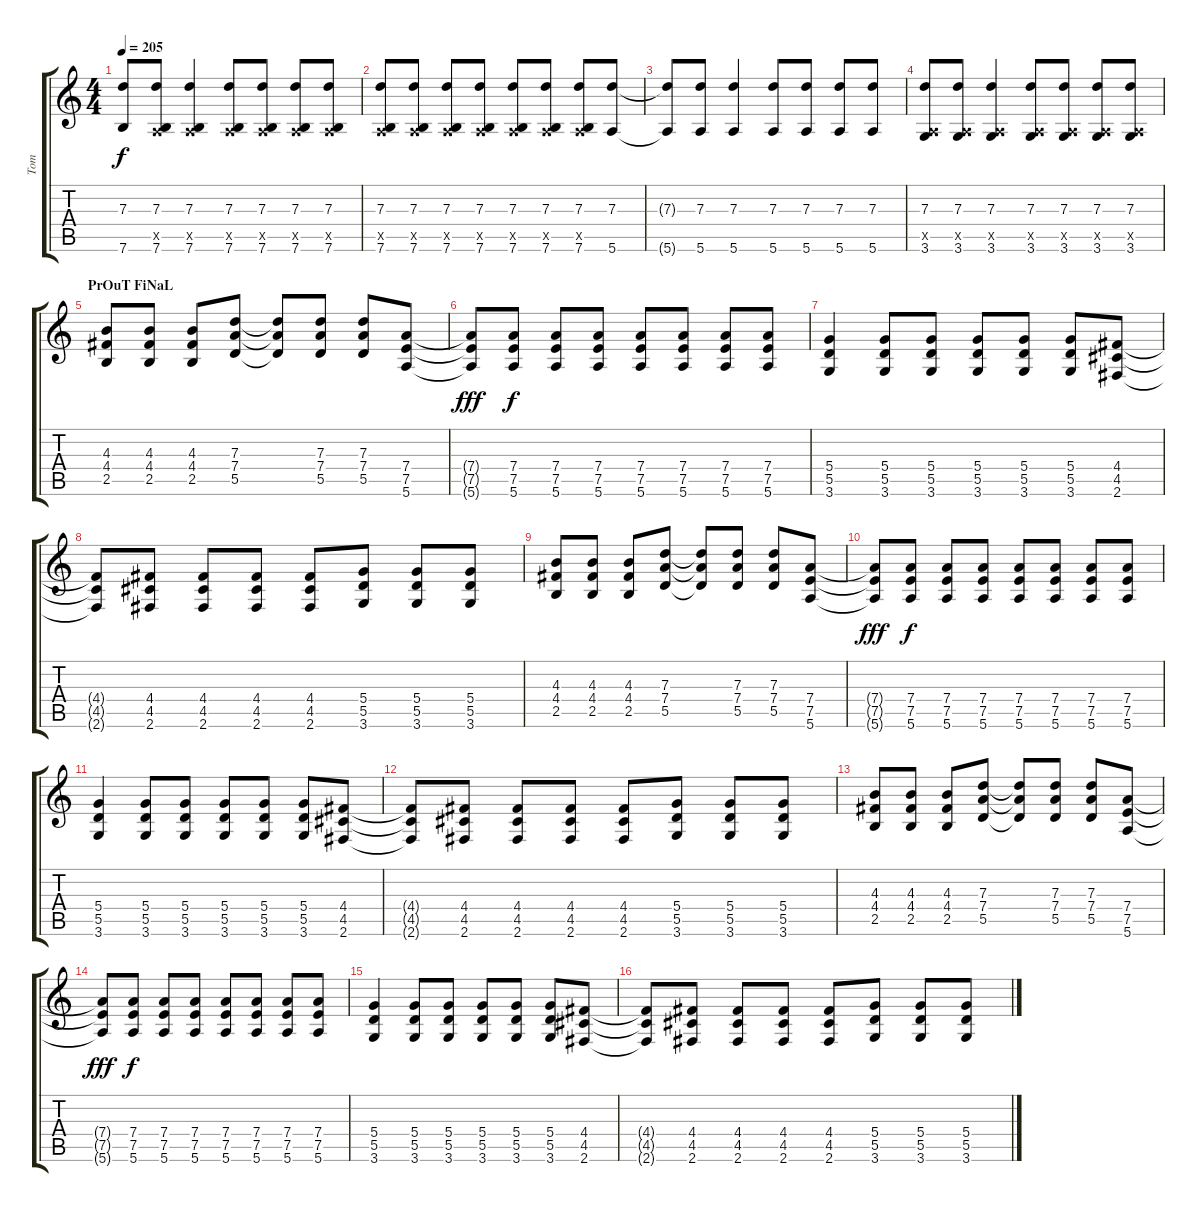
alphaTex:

\track ("Tom" "Tom") {instrument distortionguitar}
\staff {score tabs}
\tuning (E4 B3 G3 D3 A2 E2) {hide}
\ts (4 4)
\tempo 205
\clef g2
\ks c
(7.3{t} 7.6{t}).8{dy f} (7.3 0.5{x} 7.6).8 (7.3 0.5{x} 7.6).4 (7.3 0.5{x} 7.6).8 (7.3 0.5{x} 7.6).8 (7.3 0.5{x} 7.6).8 (7.3 0.5{x} 7.6).8 |
(7.3 0.5{x} 7.6).8 (7.3 0.5{x} 7.6).8 (7.3 0.5{x} 7.6).8 (7.3 0.5{x} 7.6).8 (7.3 0.5{x} 7.6).8 (7.3 0.5{x} 7.6).8 (7.3 0.5{x} 7.6).8 (7.3 5.6).8 |
(7.3{t} 5.6{t}).8 (7.3 5.6).8 (7.3 5.6).4 (7.3 5.6).8 (7.3 5.6).8 (7.3 5.6).8 (7.3 5.6).8 |
(7.3 0.5{x} 3.6).8 (7.3 0.5{x} 3.6).8 (7.3 0.5{x} 3.6).4 (7.3 0.5{x} 3.6).8 (7.3 0.5{x} 3.6).8 (7.3 0.5{x} 3.6).8 (7.3 0.5{x} 3.6).8 |
\section ("" "PrOuT FiNaL")
(4.3 4.4 2.5).8 (4.3 4.4 2.5).8 (4.3 4.4 2.5).8 (7.3 7.4 5.5).8 (7.3{t} 7.4{t} 5.5{t}).8 (7.3 7.4 5.5).8 (7.3 7.4 5.5).8 (7.4 7.5 5.6).8 |
(7.4{t} 7.5{t} 5.6{t}).8{dy fff} (7.4 7.5 5.6).8{dy f} (7.4 7.5 5.6).8 (7.4 7.5 5.6).8 (7.4 7.5 5.6).8 (7.4 7.5 5.6).8 (7.4 7.5 5.6).8 (7.4 7.5 5.6).8 |
(5.4 5.5 3.6).4 (5.4 5.5 3.6).8 (5.4 5.5 3.6).8 (5.4 5.5 3.6).8 (5.4 5.5 3.6).8 (5.4 5.5 3.6).8 (4.4 4.5 2.6).8 |
(4.4{t} 4.5{t} 2.6{t}).8 (4.4 4.5 2.6).8 (4.4 4.5 2.6).8 (4.4 4.5 2.6).8 (4.4 4.5 2.6).8 (5.4 5.5 3.6).8 (5.4 5.5 3.6).8 (5.4 5.5 3.6).8 |
(4.3 4.4 2.5).8 (4.3 4.4 2.5).8 (4.3 4.4 2.5).8 (7.3 7.4 5.5).8 (7.3{t} 7.4{t} 5.5{t}).8 (7.3 7.4 5.5).8 (7.3 7.4 5.5).8 (7.4 7.5 5.6).8 |
(7.4{t} 7.5{t} 5.6{t}).8{dy fff} (7.4 7.5 5.6).8{dy f} (7.4 7.5 5.6).8 (7.4 7.5 5.6).8 (7.4 7.5 5.6).8 (7.4 7.5 5.6).8 (7.4 7.5 5.6).8 (7.4 7.5 5.6).8 |
(5.4 5.5 3.6).4 (5.4 5.5 3.6).8 (5.4 5.5 3.6).8 (5.4 5.5 3.6).8 (5.4 5.5 3.6).8 (5.4 5.5 3.6).8 (4.4 4.5 2.6).8 |
(4.4{t} 4.5{t} 2.6{t}).8 (4.4 4.5 2.6).8 (4.4 4.5 2.6).8 (4.4 4.5 2.6).8 (4.4 4.5 2.6).8 (5.4 5.5 3.6).8 (5.4 5.5 3.6).8 (5.4 5.5 3.6).8 |
(4.3 4.4 2.5).8 (4.3 4.4 2.5).8 (4.3 4.4 2.5).8 (7.3 7.4 5.5).8 (7.3{t} 7.4{t} 5.5{t}).8 (7.3 7.4 5.5).8 (7.3 7.4 5.5).8 (7.4 7.5 5.6).8 |
(7.4{t} 7.5{t} 5.6{t}).8{dy fff} (7.4 7.5 5.6).8{dy f} (7.4 7.5 5.6).8 (7.4 7.5 5.6).8 (7.4 7.5 5.6).8 (7.4 7.5 5.6).8 (7.4 7.5 5.6).8 (7.4 7.5 5.6).8 |
(5.4 5.5 3.6).4 (5.4 5.5 3.6).8 (5.4 5.5 3.6).8 (5.4 5.5 3.6).8 (5.4 5.5 3.6).8 (5.4 5.5 3.6).8 (4.4 4.5 2.6).8 |
(4.4{t} 4.5{t} 2.6{t}).8 (4.4 4.5 2.6).8 (4.4 4.5 2.6).8 (4.4 4.5 2.6).8 (4.4 4.5 2.6).8 (5.4 5.5 3.6).8 (5.4 5.5 3.6).8 (5.4 5.5 3.6).8
